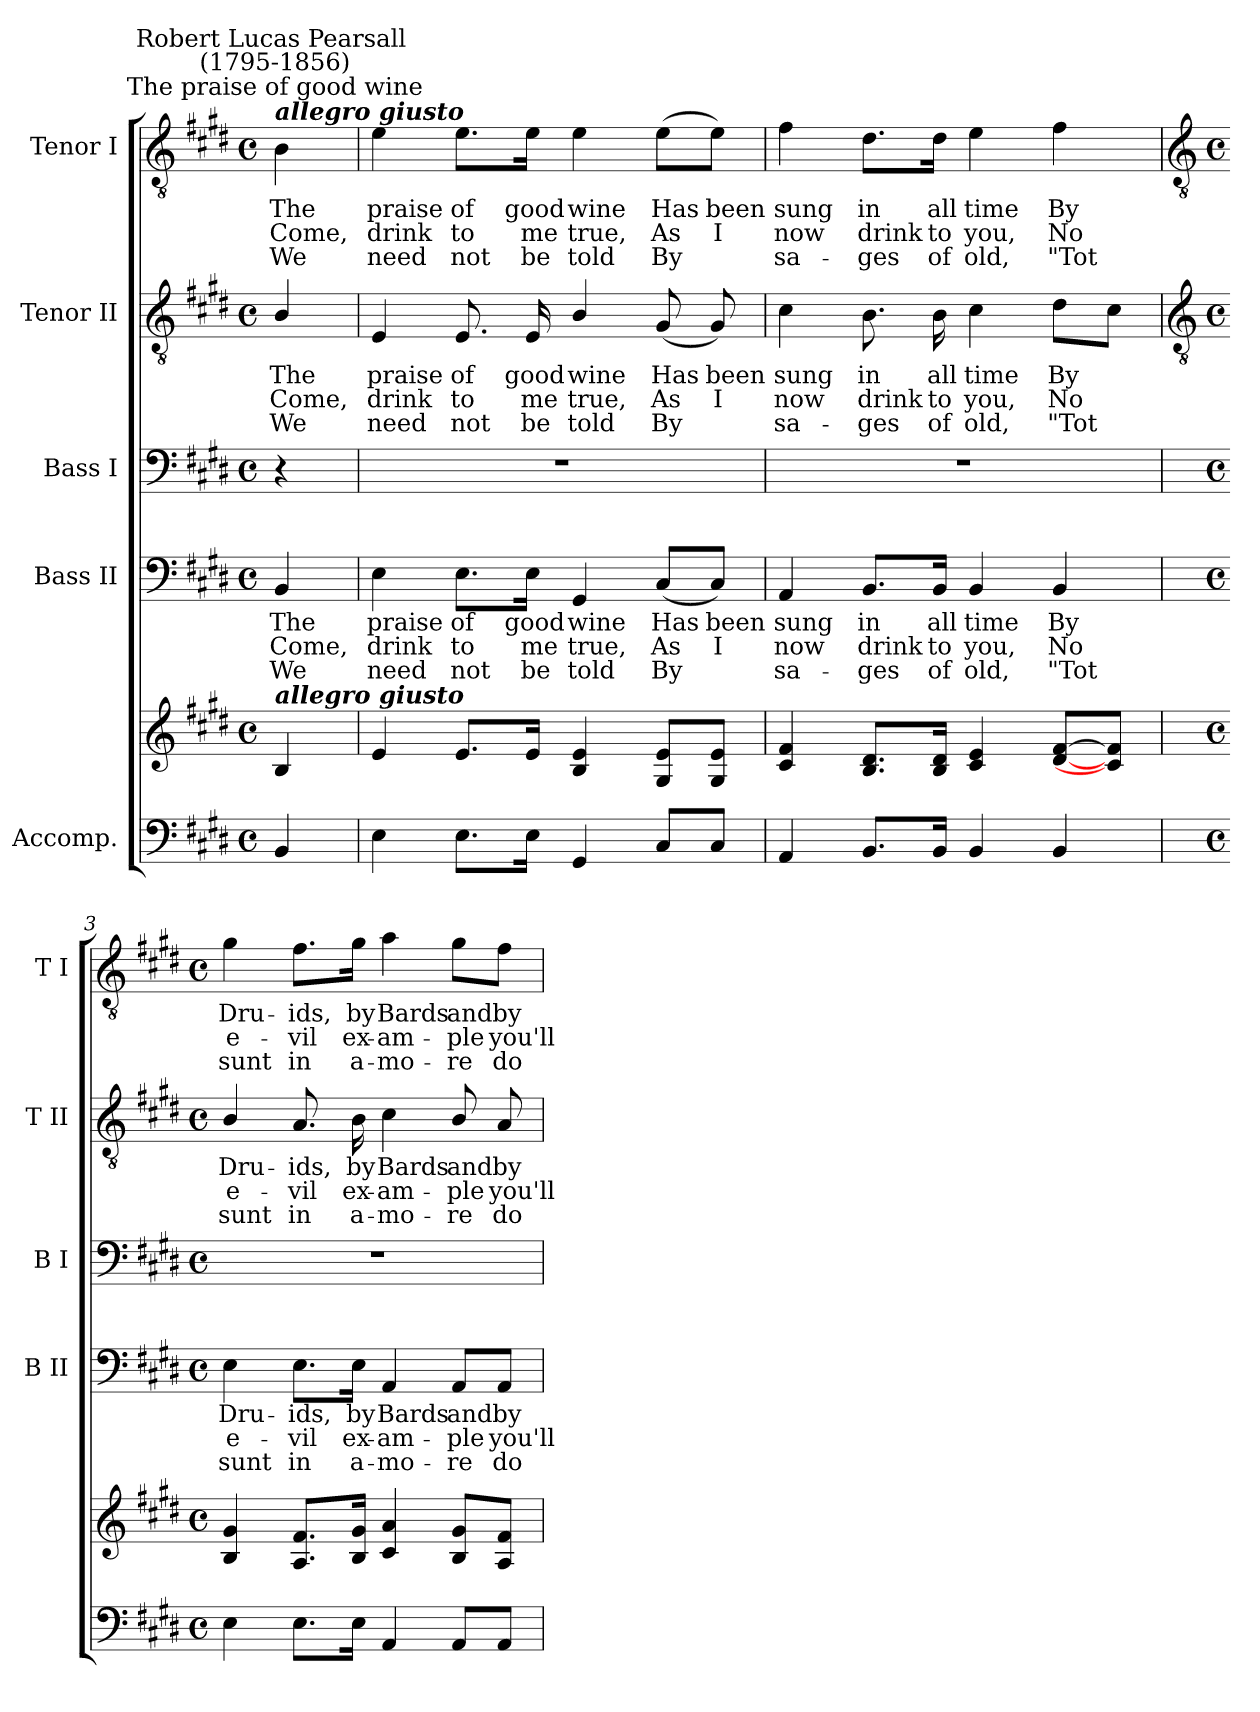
**kern	**kern	**kern	**text	**text	**text	**kern	**kern	**text	**text	**text	**kern	**text	**text	**text
*part5	*part5	*part4	*part4	*part4	*part4	*part3	*part2	*part2	*part2	*part2	*part1	*part1	*part1	*part1
*staff6	*staff5	*staff4	*staff4	*staff4	*staff4	*staff3	*staff2	*staff2	*staff2	*staff2	*staff1	*staff1	*staff1	*staff1
*I"Accomp.	*	*I"Bass II	*	*	*	*I"Bass I	*I"Tenor II	*	*	*	*I"Tenor I	*	*	*
*	*	*I'B II	*	*	*	*I'B I	*I'T II	*	*	*	*I'T I	*	*	*
*clefF4	*clefG2	*clefF4	*	*	*	*clefF4	*clefGv2	*	*	*	*clefGv2	*	*	*
*k[f#c#g#d#]	*k[f#c#g#d#]	*k[f#c#g#d#]	*	*	*	*k[f#c#g#d#]	*k[f#c#g#d#]	*	*	*	*k[f#c#g#d#]	*	*	*
*E:	*E:	*E:	*	*	*	*E:	*E:	*	*	*	*E:	*	*	*
*M4/4	*M4/4	*M4/4	*	*	*	*M4/4	*M4/4	*	*	*	*M4/4	*	*	*
*met(c)	*met(c)	*met(c)	*	*	*	*met(c)	*met(c)	*	*	*	*met(c)	*	*	*
*MM116	*MM116	*MM116	*	*	*	*MM116	*MM116	*	*	*	*MM116	*	*	*
=	=	=	=	=	=	=	=	=	=	=	=	=	=	=
!	!	!	!	!	!	!	!	!	!	!	!LO:TX:a:Bi:t=allegro giusto	!	!	!
!	!	!	!	!	!	!	!	!	!	!	!LO:TX:a:cj:t=The praise of good wine	!	!	!
!	!	!	!	!	!	!	!	!	!	!	!LO:TX:a:cj:t=Robert Lucas Pearsall \n(1795-1856)	!	!	!
!	!LO:TX:a:Bi:t=allegro giusto	!	!	!	!	!	!	!	!	!	!	!	!	!
!	!	!	!LO:LY:b	!LO:LY:b	!LO:LY:b	!	!	!LO:LY:b	!LO:LY:b	!LO:LY:b	!	!LO:LY:b	!LO:LY:b	!LO:LY:b
4BB	4B	4BB	The	Come,	We	4r	4B/	The	Come,	We	4B	The	Come,	We
=1	=1	=1	=1	=1	=1	=1	=1	=1	=1	=1	=1	=1	=1	=1
!	!	!	!LO:LY:b	!LO:LY:b	!LO:LY:b	!	!	!LO:LY:b	!LO:LY:b	!LO:LY:b	!	!LO:LY:b	!LO:LY:b	!LO:LY:b
4E	4e	4E	praise	drink	need	1r	4E	praise	drink	need	4e	praise	drink	need
!	!	!	!LO:LY:b	!LO:LY:b	!LO:LY:b	!	!	!LO:LY:b	!LO:LY:b	!LO:LY:b	!	!LO:LY:b	!LO:LY:b	!LO:LY:b
8.EL	8.eL	8.E\L	of	to	not	.	8.E	of	to	not	8.e\L	of	to	not
!	!	!	!LO:LY:b	!LO:LY:b	!LO:LY:b	!	!	!LO:LY:b	!LO:LY:b	!LO:LY:b	!	!LO:LY:b	!LO:LY:b	!LO:LY:b
16EJ	16eJ	16E\Jk	good	me	be	.	16E	good	me	be	16e\Jk	good	me	be
!	!	!	!LO:LY:b	!LO:LY:b	!LO:LY:b	!	!	!LO:LY:b	!LO:LY:b	!LO:LY:b	!	!LO:LY:b	!LO:LY:b	!LO:LY:b
4GG#	4B 4e	4GG#	wine	true,	told	.	4B/	wine	true,	told	4e	wine	true,	told
!	!	!	!LO:LY:b	!LO:LY:b	!LO:LY:b	!	!	!LO:LY:b	!LO:LY:b	!LO:LY:b	!	!LO:LY:b	!LO:LY:b	!LO:LY:b
8C#L	8G# 8eL	(<8C#/L	Has	As	By	.	(<8G#	Has	As	By	(>8e\L	Has	As	By
!	!	!	!LO:LY:b	!LO:LY:b	!	!	!	!LO:LY:b	!LO:LY:b	!	!	!LO:LY:b	!LO:LY:b	!
8C#J	8G# 8eJ	8C#/J)	been	I	.	.	8G#)	been	I	.	8e\J)	been	I	.
=2	=2	=2	=2	=2	=2	=2	=2	=2	=2	=2	=2	=2	=2	=2
!	!	!	!LO:LY:b	!LO:LY:b	!LO:LY:b	!	!	!LO:LY:b	!LO:LY:b	!LO:LY:b	!	!LO:LY:b	!LO:LY:b	!LO:LY:b
4AA	4c# 4f#	4AA	sung	now	sa-	1r	4c#	sung	now	sa-	4f#	sung	now	sa-
!	!	!	!LO:LY:b	!LO:LY:b	!LO:LY:b	!	!	!LO:LY:b	!LO:LY:b	!LO:LY:b	!	!LO:LY:b	!LO:LY:b	!LO:LY:b
8.BBL	8.B 8.d#L	8.BB/L	-in	drink	ges	.	8.B	-in	drink	ges	8.d#\L	-in	drink	ges
!	!	!	!LO:LY:b	!LO:LY:b	!LO:LY:b	!	!	!LO:LY:b	!LO:LY:b	!LO:LY:b	!	!LO:LY:b	!LO:LY:b	!LO:LY:b
16BBJ	16B 16d#J	16BB/Jk	all	to	of	.	16B	all	to	of	16d#\Jk	all	to	of
!	!	!	!LO:LY:b	!LO:LY:b	!LO:LY:b	!	!	!LO:LY:b	!LO:LY:b	!LO:LY:b	!	!LO:LY:b	!LO:LY:b	!LO:LY:b
4BB	4c# 4e	4BB	time	you,	old,	.	4c#	time	you,	old,	4e	time	you,	old,
!	!	!	!LO:LY:b	!LO:LY:b	!LO:LY:b	!	!	!LO:LY:b	!LO:LY:b	!LO:LY:b	!	!LO:LY:b	!LO:LY:b	!LO:LY:b
4BB	[8d# [8f#L	4BB	By	No	"Tot	.	8d#L	By	No	"Tot	4f#	By	No	"Tot
.	8c#] 8f#]J	.	.	.	.	.	8c#J	.	.	.	.	.	.	.
!!LO:LB:g=z
=3	=3	=3	=3	=3	=3	=3	=3	=3	=3	=3	=3	=3	=3	=3
*	*	*	*	*	*	*	*clefGv2	*	*	*	*clefGv2	*	*	*
*M4/4	*M4/4	*M4/4	*	*	*	*M4/4	*M4/4	*	*	*	*M4/4	*	*	*
*met(c)	*met(c)	*met(c)	*	*	*	*met(c)	*met(c)	*	*	*	*met(c)	*	*	*
!	!	!	!LO:LY:b	!LO:LY:b	!LO:LY:b	!	!	!LO:LY:b	!LO:LY:b	!LO:LY:b	!	!LO:LY:b	!LO:LY:b	!LO:LY:b
4E	4B 4g#	4E	Dru-	-e-	-sunt	1r	4B/	Dru-	-e-	-sunt	4g#	Dru-	-e-	-sunt
!	!	!	!LO:LY:b	!LO:LY:b	!LO:LY:b	!	!	!LO:LY:b	!LO:LY:b	!LO:LY:b	!	!LO:LY:b	!LO:LY:b	!LO:LY:b
8.EL	8.A 8.f#L	8.E\L	ids,	vil	in	.	8.A	ids,	vil	in	8.f#\L	ids,	vil	in
!	!	!	!LO:LY:b	!LO:LY:b	!LO:LY:b	!	!	!LO:LY:b	!LO:LY:b	!LO:LY:b	!	!LO:LY:b	!LO:LY:b	!LO:LY:b
16EJ	16B 16g#J	16E\Jk	by	ex-	-a-	.	16B	by	ex-	-a-	16g#\Jk	by	ex-	-a-
!	!	!	!LO:LY:b	!LO:LY:b	!LO:LY:b	!	!	!LO:LY:b	!LO:LY:b	!LO:LY:b	!	!LO:LY:b	!LO:LY:b	!LO:LY:b
4AA	4c# 4a	4AA	-Bards	am-	-mo-	.	4c#	-Bards	am-	-mo-	4a	-Bards	am-	-mo-
!	!	!	!LO:LY:b	!LO:LY:b	!LO:LY:b	!	!	!LO:LY:b	!LO:LY:b	!LO:LY:b	!	!LO:LY:b	!LO:LY:b	!LO:LY:b
8AAL	8B 8g#L	8AA/L	-and	ple	re	.	8B/	-and	ple	re	8g#\L	-and	ple	re
!	!	!	!LO:LY:b	!LO:LY:b	!LO:LY:b	!	!	!LO:LY:b	!LO:LY:b	!LO:LY:b	!	!LO:LY:b	!LO:LY:b	!LO:LY:b
8AAJ	8A 8f#J	8AA/J	by	you'll	do-	.	8A	by	you'll	do-	8f#\J	by	you'll	do-
=	=	=	=	=	=	=	=	=	=	=	=	=	=	=
*-	*-	*-	*-	*-	*-	*-	*-	*-	*-	*-	*-	*-	*-	*-
